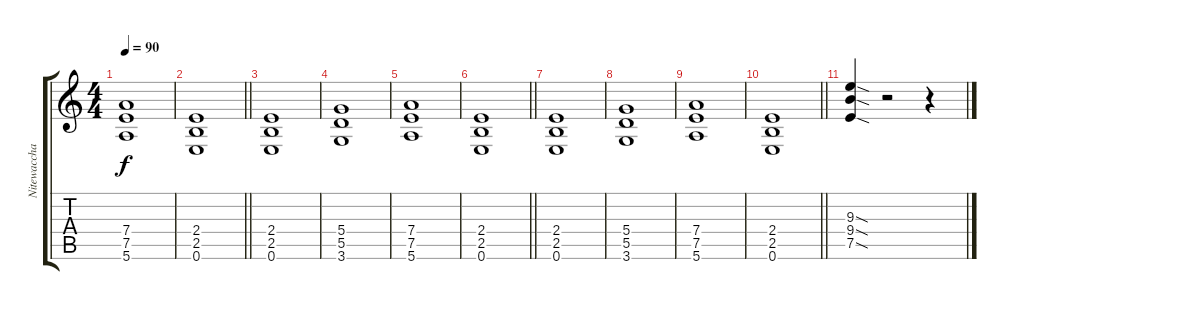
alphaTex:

\track ("Nitewaccha" "Nitewaccha") {instrument overdrivenguitar}
\staff {score tabs}
\tuning (E4 B3 G3 D3 A2 E2) {hide}
\ts (4 4)
\tempo 90
\clef g2
\ks c
(7.4 7.5 5.6).1{dy f} |
\barLineRight lightlight
(2.4 2.5 0.6).1 |
(2.4 2.5 0.6).1 |
(5.4 5.5 3.6).1 |
(7.4 7.5 5.6).1 |
\barLineRight lightlight
(2.4 2.5 0.6).1 |
(2.4 2.5 0.6).1 |
(5.4 5.5 3.6).1 |
(7.4 7.5 5.6).1 |
\barLineRight lightlight
(2.4 2.5 0.6).1 |
(9.3{sod} 9.4{sod} 7.5{sod}).4 r.2 r.4
